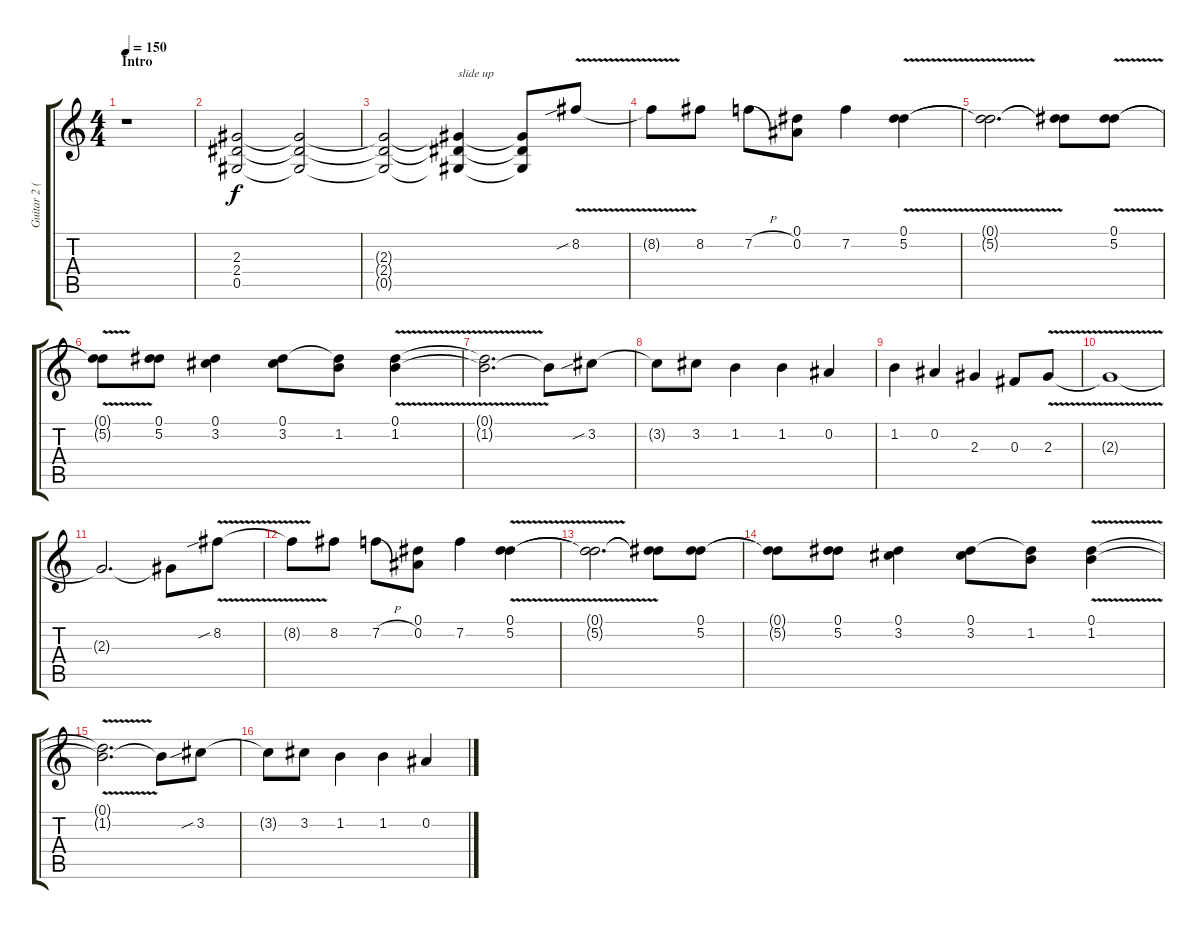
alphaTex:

\track ("Guitar 2 (Izzy)" "Guitar 2 (") {instrument overdrivenguitar}
\staff {score tabs}
\tuning (Eb4 Bb3 Gb3 Db3 Ab2 Eb2) {hide}
\ts (4 4)
\section ("" "Intro")
\tempo 150
\clef g2
\ks c
r.1{dy f volume 11 balance 4 instrument overdrivenguitar} |
(2.3 2.4 0.5).2 (2.3{t} 2.4{t} 0.5{t}).2 |
(2.3{t} 2.4{t} 0.5{t}).2 (2.3{t} 2.4{t} 0.5{t}).4{txt "slide up"} (2.3{t} 2.4{t} 0.5{t}).8 8.2{v sib}.8 |
8.2{t}.8 8.2.8 7.2{h}.8 (0.1 0.2).8 7.2.4 (0.1 5.2{v}).4 |
(0.1{t} 5.2{t}).2{d} (0.1{t} 5.2{t}).8 (0.1 5.2{v}).8 |
(0.1{t} 5.2{t}).8 (0.1 5.2).8 (0.1 3.2).4 (0.1 3.2).8 (0.1{t} 1.2).8 (0.1 1.2{v}).4 |
(0.1{t} 1.2{t}).2{d} 1.2{t}.8 3.2{sib}.8 |
3.2{t}.8 3.2.8 1.2.4 1.2.4 0.2.4 |
1.2.4 0.2.4 2.3.4 0.3.8 2.3{v}.8 |
2.3{t}.1 |
2.3{t}.2{d} 2.3{t}.8 8.2{v sib}.8 |
8.2{t}.8 8.2.8 7.2{h}.8 (0.1 0.2).8 7.2.4 (0.1 5.2{v}).4 |
(0.1{t} 5.2{t}).2{d} (0.1{t} 5.2{t}).8 (0.1 5.2).8 |
(0.1{t} 5.2{t}).8 (0.1 5.2).8 (0.1 3.2).4 (0.1 3.2).8 (0.1{t} 1.2).8 (0.1 1.2{v}).4 |
(0.1{t} 1.2{t}).2{d} 1.2{t}.8 3.2{sib}.8 |
3.2{t}.8 3.2.8 1.2.4 1.2.4 0.2.4
